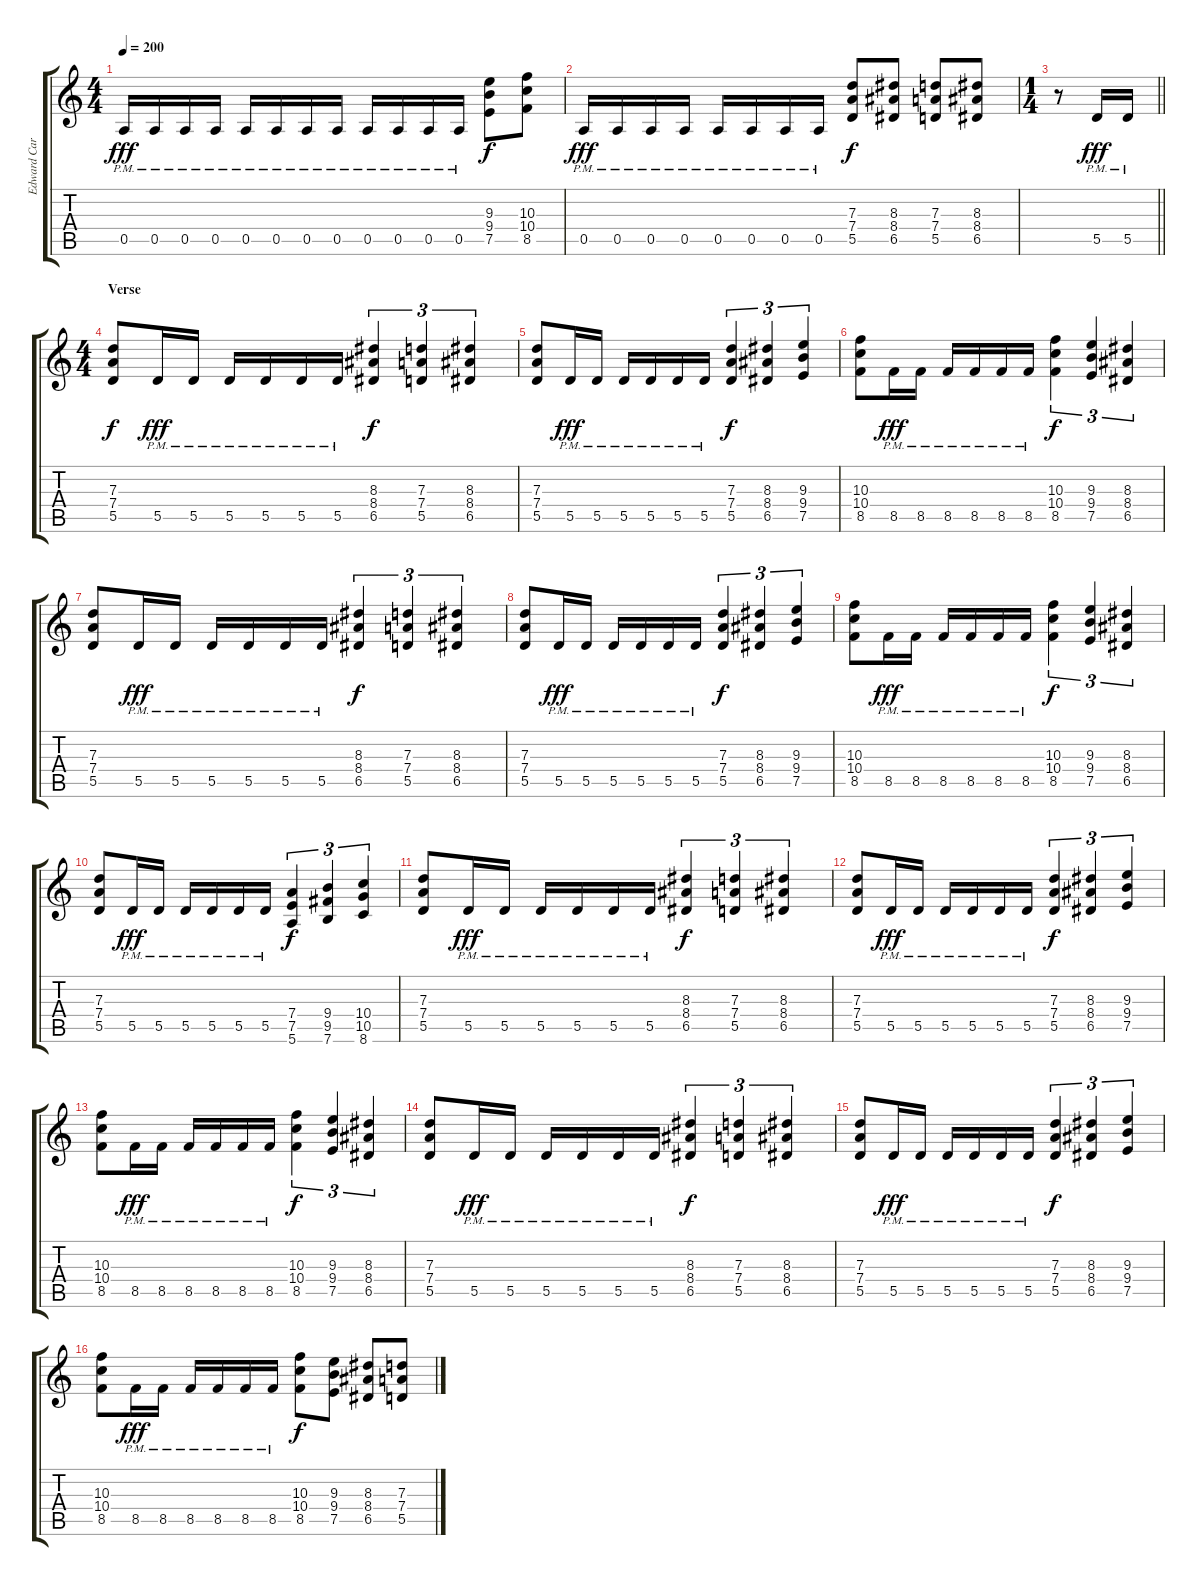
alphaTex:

\track ("Edward Carlson" "Edward Car") {instrument overdrivenguitar}
\staff {score tabs}
\tuning (E4 B3 G3 D3 A2 E2) {hide}
\ts (4 4)
\tempo 200
\clef g2
\ks c
0.5{pm}.16{dy fff} 0.5{pm}.16 0.5{pm}.16 0.5{pm}.16 0.5{pm}.16 0.5{pm}.16 0.5{pm}.16 0.5{pm}.16 0.5{pm}.16 0.5{pm}.16 0.5{pm}.16 0.5{pm}.16 (9.3 9.4 7.5).8{dy f} (10.3 10.4 8.5).8 |
0.5{pm}.16{dy fff} 0.5{pm}.16 0.5{pm}.16 0.5{pm}.16 0.5{pm}.16 0.5{pm}.16 0.5{pm}.16 0.5{pm}.16 (7.3 7.4 5.5).8{dy f} (8.3 8.4 6.5).8 (7.3 7.4 5.5).8 (8.3 8.4 6.5).8 |
\ts (1 4)
\barLineRight lightlight
r.8 5.5{pm}.16{dy fff} 5.5{pm}.16 |
\ts (4 4)
\section ("" "Verse")
(7.3 7.4 5.5).8{dy f} 5.5{pm}.16{dy fff} 5.5{pm}.16 5.5{pm}.16 5.5{pm}.16 5.5{pm}.16 5.5{pm}.16 (8.3 8.4 6.5).4{tu (3 2) dy f} (7.3 7.4 5.5).4{tu (3 2)} (8.3 8.4 6.5).4{tu (3 2)} |
(7.3 7.4 5.5).8 5.5{pm}.16{dy fff} 5.5{pm}.16 5.5{pm}.16 5.5{pm}.16 5.5{pm}.16 5.5{pm}.16 (7.3 7.4 5.5).4{tu (3 2) dy f} (8.3 8.4 6.5).4{tu (3 2)} (9.3 9.4 7.5).4{tu (3 2)} |
(10.3 10.4 8.5).8 8.5{pm}.16{dy fff} 8.5{pm}.16 8.5{pm}.16 8.5{pm}.16 8.5{pm}.16 8.5{pm}.16 (10.3 10.4 8.5).4{tu (3 2) dy f} (9.3 9.4 7.5).4{tu (3 2)} (8.3 8.4 6.5).4{tu (3 2)} |
(7.3 7.4 5.5).8 5.5{pm}.16{dy fff} 5.5{pm}.16 5.5{pm}.16 5.5{pm}.16 5.5{pm}.16 5.5{pm}.16 (8.3 8.4 6.5).4{tu (3 2) dy f} (7.3 7.4 5.5).4{tu (3 2)} (8.3 8.4 6.5).4{tu (3 2)} |
(7.3 7.4 5.5).8 5.5{pm}.16{dy fff} 5.5{pm}.16 5.5{pm}.16 5.5{pm}.16 5.5{pm}.16 5.5{pm}.16 (7.3 7.4 5.5).4{tu (3 2) dy f} (8.3 8.4 6.5).4{tu (3 2)} (9.3 9.4 7.5).4{tu (3 2)} |
(10.3 10.4 8.5).8 8.5{pm}.16{dy fff} 8.5{pm}.16 8.5{pm}.16 8.5{pm}.16 8.5{pm}.16 8.5{pm}.16 (10.3 10.4 8.5).4{tu (3 2) dy f} (9.3 9.4 7.5).4{tu (3 2)} (8.3 8.4 6.5).4{tu (3 2)} |
(7.3 7.4 5.5).8 5.5{pm}.16{dy fff} 5.5{pm}.16 5.5{pm}.16 5.5{pm}.16 5.5{pm}.16 5.5{pm}.16 (7.4 7.5 5.6).4{tu (3 2) dy f} (9.4 9.5 7.6).4{tu (3 2)} (10.4 10.5 8.6).4{tu (3 2)} |
(7.3 7.4 5.5).8 5.5{pm}.16{dy fff} 5.5{pm}.16 5.5{pm}.16 5.5{pm}.16 5.5{pm}.16 5.5{pm}.16 (8.3 8.4 6.5).4{tu (3 2) dy f} (7.3 7.4 5.5).4{tu (3 2)} (8.3 8.4 6.5).4{tu (3 2)} |
(7.3 7.4 5.5).8 5.5{pm}.16{dy fff} 5.5{pm}.16 5.5{pm}.16 5.5{pm}.16 5.5{pm}.16 5.5{pm}.16 (7.3 7.4 5.5).4{tu (3 2) dy f} (8.3 8.4 6.5).4{tu (3 2)} (9.3 9.4 7.5).4{tu (3 2)} |
(10.3 10.4 8.5).8 8.5{pm}.16{dy fff} 8.5{pm}.16 8.5{pm}.16 8.5{pm}.16 8.5{pm}.16 8.5{pm}.16 (10.3 10.4 8.5).4{tu (3 2) dy f} (9.3 9.4 7.5).4{tu (3 2)} (8.3 8.4 6.5).4{tu (3 2)} |
(7.3 7.4 5.5).8 5.5{pm}.16{dy fff} 5.5{pm}.16 5.5{pm}.16 5.5{pm}.16 5.5{pm}.16 5.5{pm}.16 (8.3 8.4 6.5).4{tu (3 2) dy f} (7.3 7.4 5.5).4{tu (3 2)} (8.3 8.4 6.5).4{tu (3 2)} |
(7.3 7.4 5.5).8 5.5{pm}.16{dy fff} 5.5{pm}.16 5.5{pm}.16 5.5{pm}.16 5.5{pm}.16 5.5{pm}.16 (7.3 7.4 5.5).4{tu (3 2) dy f} (8.3 8.4 6.5).4{tu (3 2)} (9.3 9.4 7.5).4{tu (3 2)} |
(10.3 10.4 8.5).8 8.5{pm}.16{dy fff} 8.5{pm}.16 8.5{pm}.16 8.5{pm}.16 8.5{pm}.16 8.5{pm}.16 (10.3 10.4 8.5).8{dy f} (9.3 9.4 7.5).8 (8.3 8.4 6.5).8 (7.3 7.4 5.5).8
